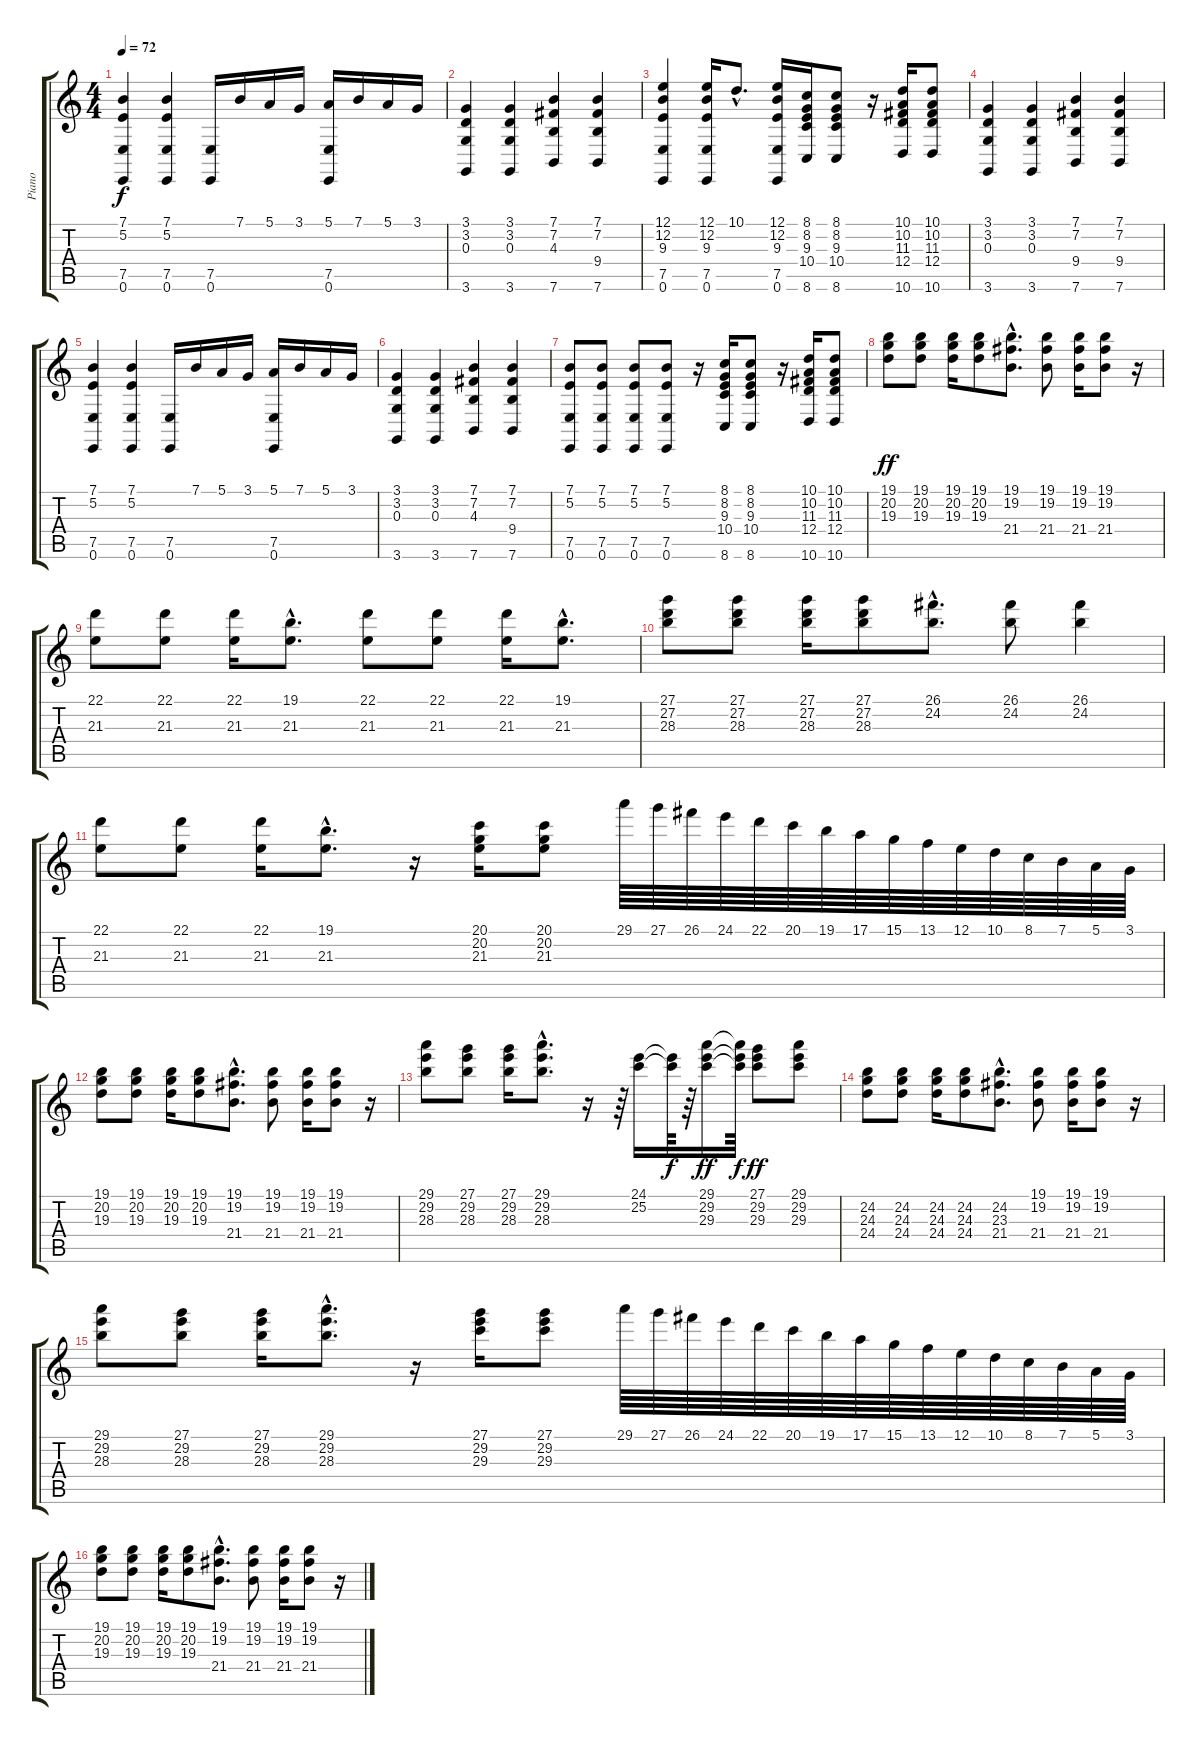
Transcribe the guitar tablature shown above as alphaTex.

\track ("Piano" "Piano") {instrument acousticgrandpiano}
\staff {score tabs}
\tuning (E4 B3 G3 D3 A2 E2) {hide}
\ts (4 4)
\tempo 72
\clef g2
\ks c
(7.1 5.2 7.5 0.6).4{dy f} (7.1 5.2 7.5 0.6).4 (7.5 0.6).16 7.1.16 5.1.16 3.1.16 (5.1 7.5 0.6).16 7.1.16 5.1.16 3.1.16 |
(3.1 3.2 0.3 3.6).4 (3.1 3.2 0.3 3.6).4 (7.1 7.2 4.3 7.6).4 (7.1 7.2 9.4 7.6).4 |
(12.1 12.2 9.3 7.5 0.6).4 (12.1 12.2 9.3 7.5 0.6).16 10.1{hac}.8{d} (12.1 12.2 9.3 7.5 0.6).16 (8.1 8.2 9.3 10.4 8.6).16 (8.1 8.2 9.3 10.4 8.6).8 r.16 (10.1 10.2 11.3 12.4 10.6).16 (10.1 10.2 11.3 12.4 10.6).8 |
(3.1 3.2 0.3 3.6).4 (3.1 3.2 0.3 3.6).4 (7.1 7.2 9.4 7.6).4 (7.1 7.2 9.4 7.6).4 |
(7.1 5.2 7.5 0.6).4 (7.1 5.2 7.5 0.6).4 (7.5 0.6).16 7.1.16 5.1.16 3.1.16 (5.1 7.5 0.6).16 7.1.16 5.1.16 3.1.16 |
(3.1 3.2 0.3 3.6).4 (3.1 3.2 0.3 3.6).4 (7.1 7.2 4.3 7.6).4 (7.1 7.2 9.4 7.6).4 |
(7.1 5.2 7.5 0.6).8 (7.1 5.2 7.5 0.6).8 (7.1 5.2 7.5 0.6).8 (7.1 5.2 7.5 0.6).8 r.16 (8.1 8.2 9.3 10.4 8.6).16 (8.1 8.2 9.3 10.4 8.6).8 r.16 (10.1 10.2 11.3 12.4 10.6).16 (10.1 10.2 11.3 12.4 10.6).8 |
(19.1 20.2 19.3).8{dy ff} (19.1 20.2 19.3).8 (19.1 20.2 19.3).16 (19.1 20.2 19.3).8 (19.1{hac} 19.2{hac} 21.4{hac}).8{d} (19.1 19.2 21.4).8 (19.1 19.2 21.4).16 (19.1 19.2 21.4).8 r.16 |
(22.1 21.3).8 (22.1 21.3).8 (22.1 21.3).16 (19.1{hac} 21.3{hac}).8{d} (22.1 21.3).8 (22.1 21.3).8 (22.1 21.3).16 (19.1{hac} 21.3{hac}).8{d} |
(27.1 27.2 28.3).8 (27.1 27.2 28.3).8 (27.1 27.2 28.3).16 (27.1 27.2 28.3).8 (26.1{hac} 24.2{hac}).8{d} (26.1 24.2).8 (26.1 24.2).4 |
(22.1 21.3).8 (22.1 21.3).8 (22.1 21.3).16 (19.1{hac} 21.3{hac}).8{d} r.16 (20.1 20.2 21.3).16 (20.1 20.2 21.3).8 29.1.64 27.1.64 26.1.64 24.1.64 22.1.64 20.1.64 19.1.64 17.1.64 15.1.64 13.1.64 12.1.64 10.1.64 8.1.64 7.1.64 5.1.64 3.1.64 |
(19.1 20.2 19.3).8 (19.1 20.2 19.3).8 (19.1 20.2 19.3).16 (19.1 20.2 19.3).8 (19.1{hac} 19.2{hac} 21.4{hac}).8{d} (19.1 19.2 21.4).8 (19.1 19.2 21.4).16 (19.1 19.2 21.4).8 r.16 |
(29.1 29.2 28.3).8 (27.1 29.2 28.3).8 (27.1 29.2 28.3).16 (29.1{hac} 29.2{hac} 28.3{hac}).8{d} r.16 r.64 (24.1 25.2).16 (24.1{t} 25.2{t}).64{dy f} r.64 (29.1 29.2 29.3).16{dy ff} (29.1{t} 29.2{t} 29.3{t}).64{dy f} (27.1 29.2 29.3).8{dy ff} (29.1 29.2 29.3).8 |
(24.2 24.3 24.4).8 (24.2 24.3 24.4).8 (24.2 24.3 24.4).16 (24.2 24.3 24.4).8 (24.2{hac} 23.3{hac} 21.4{hac}).8{d} (19.1 19.2 21.4).8 (19.1 19.2 21.4).16 (19.1 19.2 21.4).8 r.16 |
(29.1 29.2 28.3).8 (27.1 29.2 28.3).8 (27.1 29.2 28.3).16 (29.1{hac} 29.2{hac} 28.3{hac}).8{d} r.16 (27.1 29.2 29.3).16 (27.1 29.2 29.3).8 29.1.64 27.1.64 26.1.64 24.1.64 22.1.64 20.1.64 19.1.64 17.1.64 15.1.64 13.1.64 12.1.64 10.1.64 8.1.64 7.1.64 5.1.64 3.1.64 |
(19.1 20.2 19.3).8 (19.1 20.2 19.3).8 (19.1 20.2 19.3).16 (19.1 20.2 19.3).8 (19.1{hac} 19.2{hac} 21.4{hac}).8{d} (19.1 19.2 21.4).8 (19.1 19.2 21.4).16 (19.1 19.2 21.4).8 r.16
